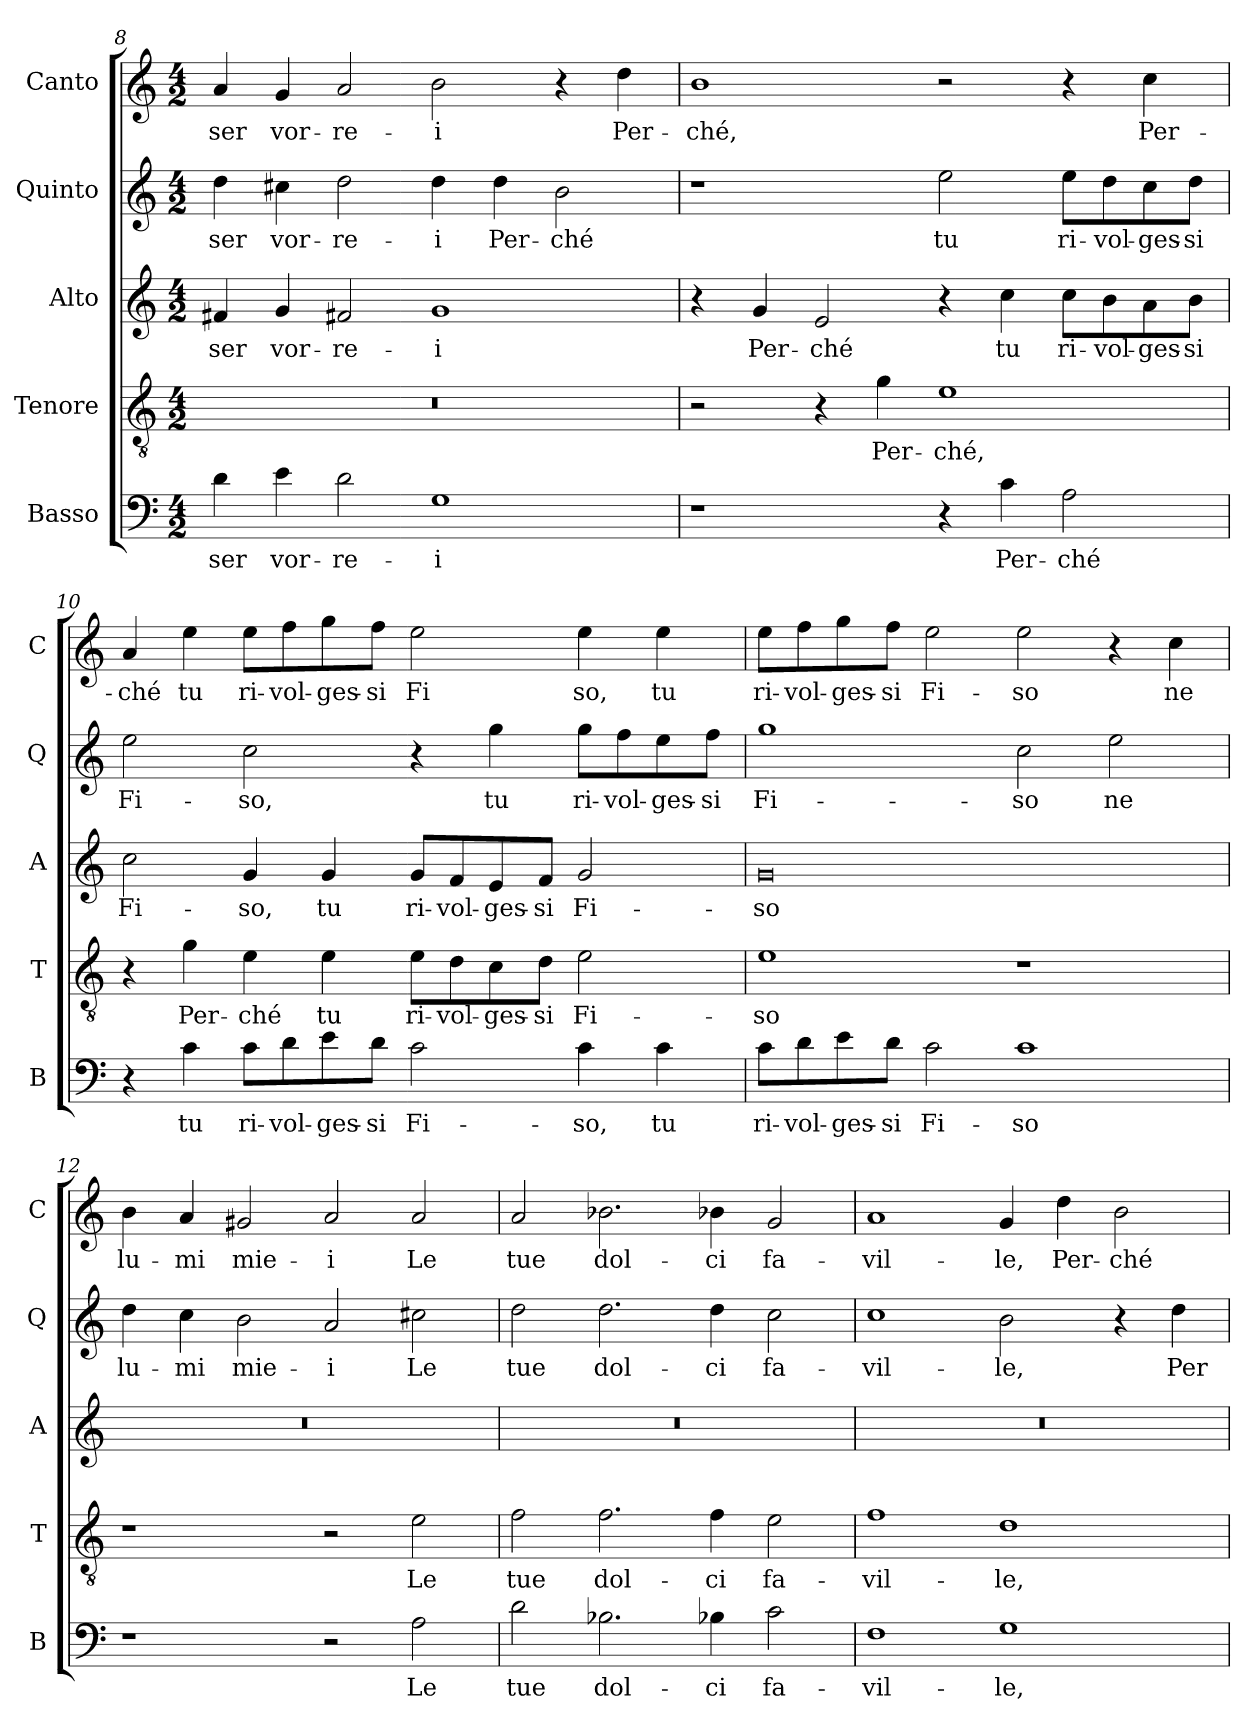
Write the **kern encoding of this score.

**kern	**text	**kern	**text	**kern	**text	**kern	**text	**kern	**text
*part5	*part5	*part4	*part4	*part3	*part3	*part2	*part2	*part1	*part1
*staff5	*staff5	*staff4	*staff4	*staff3	*staff3	*staff2	*staff2	*staff1	*staff1
*I"Basso	*	*I"Tenore	*	*I"Alto	*	*I"Quinto	*	*I"Canto	*
*I'B	*	*I'T	*	*I'A	*	*I'Q	*	*I'C	*
*clefF4	*	*clefGv2	*	*clefG2	*	*clefG2	*	*clefG2	*
*k[]	*	*k[]	*	*k[]	*	*k[]	*	*k[]	*
*M4/2	*	*M4/2	*	*M4/2	*	*M4/2	*	*M4/2	*
=8	=8	=8	=8	=8	=8	=8	=8	=8	=8
4d	-ser	0r	.	4f#X	-ser	4dd	-ser	4a	-ser
4e	vor-	.	.	4g	vor-	4cc#X	vor-	4g	vor-
2d	-re-	.	.	2f#X	-re-	2dd	-re-	2a	-re-
1G	-i	.	.	1g	-i	4dd	-i	2b	-i
.	.	.	.	.	.	4dd	Per-	.	.
.	.	.	.	.	.	2b	-ché	4r	.
.	.	.	.	.	.	.	.	4dd	Per-
=9	=9	=9	=9	=9	=9	=9	=9	=9	=9
1r	.	2r	.	4r	.	1r	.	1b	-ché,
.	.	.	.	4g	Per-	.	.	.	.
.	.	4r	.	2e	-ché	.	.	.	.
.	.	4g	Per-	.	.	.	.	.	.
4r	.	1e	-ché,	4r	.	2ee	tu	2r	.
4c	Per-	.	.	4cc	tu	.	.	.	.
2A	-ché	.	.	8cc\L	ri-	8ee\L	ri-	4r	.
.	.	.	.	8b\	-vol-	8dd\	-vol-	.	.
.	.	.	.	8a\	-ges-	8cc\	-ges-	4cc	Per-
.	.	.	.	8b\J	-si	8dd\J	-si	.	.
=10	=10	=10	=10	=10	=10	=10	=10	=10	=10
4r	.	4r	.	2cc	Fi-	2ee	Fi-	4a	-ché
4c	tu	4g	Per-	.	.	.	.	4ee	tu
8c\L	ri-	4e	-ché	4g	-so,	2cc	-so,	8ee\L	ri-
8d\	-vol-	.	.	.	.	.	.	8ff\	-vol-
8e\	-ges-	4e	tu	4g	tu	.	.	8gg\	-ges-
8d\J	-si	.	.	.	.	.	.	8ff\J	-si
2c	Fi-	8e\L	ri-	8g/L	ri-	4r	.	2ee	Fi
.	.	8d\	-vol-	8f/	-vol-	.	.	.	.
.	.	8c\	-ges-	8e/	-ges-	4gg	tu	.	.
.	.	8d\J	-si	8f/J	-si	.	.	.	.
4c	-so,	2e	Fi-	2g	Fi-	8gg\L	ri-	4ee	so,
.	.	.	.	.	.	8ff\	-vol-	.	.
4c	tu	.	.	.	.	8ee\	-ges-	4ee	tu
.	.	.	.	.	.	8ff\J	-si	.	.
=11	=11	=11	=11	=11	=11	=11	=11	=11	=11
8c\L	ri-	1e	-so	0g	-so	1gg	Fi-	8ee\L	ri-
8d\	-vol-	.	.	.	.	.	.	8ff\	-vol-
8e\	-ges-	.	.	.	.	.	.	8gg\	-ges-
8d\J	-si	.	.	.	.	.	.	8ff\J	-si
2c	Fi-	.	.	.	.	.	.	2ee	Fi-
1c	-so	1r	.	.	.	2cc	-so	2ee	-so
.	.	.	.	.	.	2ee	ne	4r	.
.	.	.	.	.	.	.	.	4cc	ne
=12	=12	=12	=12	=12	=12	=12	=12	=12	=12
1r	.	1r	.	0r	.	4dd	lu-	4b	lu-
.	.	.	.	.	.	4cc	-mi	4a	-mi
.	.	.	.	.	.	2b	mie-	2g#X	mie-
2r	.	2r	.	.	.	2a	-i	2a	-i
2A	Le	2e	Le	.	.	2cc#X	Le	2a	Le
=13	=13	=13	=13	=13	=13	=13	=13	=13	=13
2d	tue	2f	tue	0r	.	2dd	tue	2a	tue
2.B-X	dol-	2.f	dol-	.	.	2.dd	dol-	2.b-X	dol-
4B-X	-ci	4f	-ci	.	.	4dd	-ci	4b-X	-ci
2c	fa-	2e	fa-	.	.	2cc	fa-	2g	fa-
=14	=14	=14	=14	=14	=14	=14	=14	=14	=14
1F	-vil-	1f	-vil-	0r	.	1cc	-vil-	1a	-vil-
1G	-le,	1d	-le,	.	.	2b	-le,	4g	-le,
.	.	.	.	.	.	.	.	4dd	Per-
.	.	.	.	.	.	4r	.	2b	-ché
.	.	.	.	.	.	4dd	Per-	.	.
=	=	=	=	=	=	=	=	=	=
*-	*-	*-	*-	*-	*-	*-	*-	*-	*-
